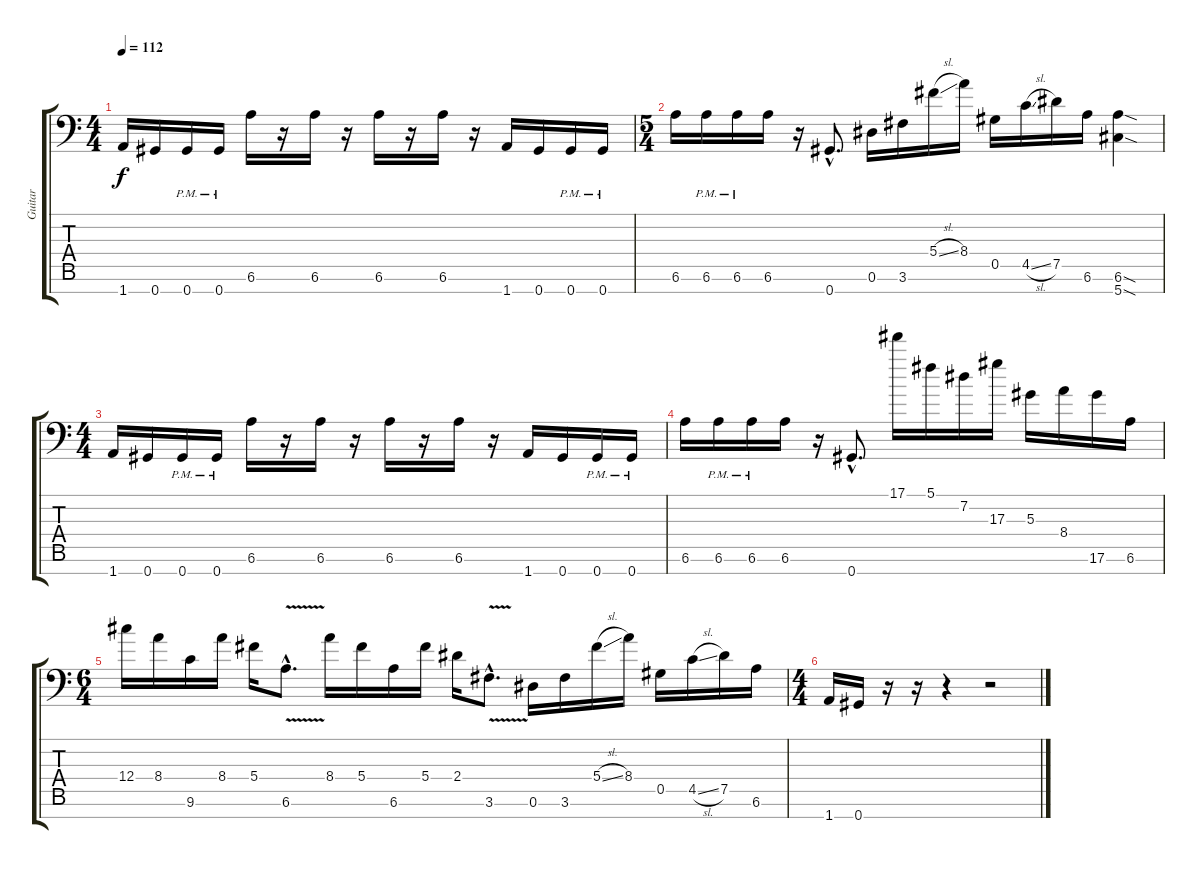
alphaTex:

\track ("Guitar" "Guitar") {instrument distortionguitar}
\staff {score tabs}
\tuning (Db4 Ab3 Eb3 Db3 Ab2 Eb2 Ab1) {hide}
\ts (4 4)
\tempo 112
\clef f4
\ks c
1.7.16{dy f} 0.7.16 0.7{pm}.16 0.7{pm}.16 6.6.16 r.16 6.6.16 r.16 6.6.16 r.16 6.6.16 r.16 1.7.16 0.7.16 0.7{pm}.16 0.7{pm}.16 |
\ts (5 4)
6.6.16 6.6{pm}.16 6.6{pm}.16 6.6.16 r.16 0.7{hac}.8{d} 0.6.16 3.6.16 5.4{sl}.16 8.4.16 0.5.16 4.5{sl}.16 7.5.16 6.6.16 (6.6{sod} 5.7{sod}).4 |
\ts (4 4)
1.7.16 0.7.16 0.7{pm}.16 0.7{pm}.16 6.6.16 r.16 6.6.16 r.16 6.6.16 r.16 6.6.16 r.16 1.7.16 0.7.16 0.7{pm}.16 0.7{pm}.16 |
6.6.16 6.6{pm}.16 6.6{pm}.16 6.6.16 r.16 0.7{hac}.8{d} 17.1.16 5.1.16 7.2.16 17.3.16 5.3.16 8.4.16 17.6.16 6.6.16 |
\ts (6 4)
12.4.16 8.4.16 9.6.16 8.4.16 5.4.16 6.6{v hac}.8{d} 8.4.16 5.4.16 6.6.16 5.4.16 2.4.16 3.6{v hac}.8{d} 0.6.16 3.6.16 5.4{sl}.16 8.4.16 0.5.16 4.5{sl}.16 7.5.16 6.6.16 |
\ts (4 4)
1.7.16 0.7.16 r.16 r.16 r.4 r.2
